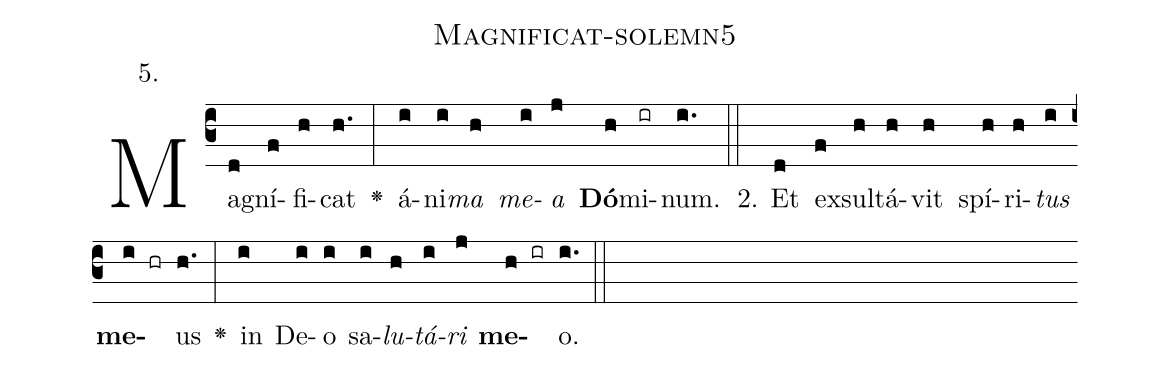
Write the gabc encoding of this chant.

name: Magnificat-solemn5;
annotation: 5.;
%%
(c3)Ma(d)gní(f)fi(h)cat(h.) <v>\greheightstar</v>(:) á(i)ni(i)<i>ma</i>(h) <i>me</i>(i)<i>a</i>(j) <b>Dó</b>(h)mi(ir)num.(i.) (::)
2. Et(d) ex(f)sul(h)tá(h)vit(h) spí(h)ri(h)<i>tus</i>(i) <b>me</b>(i hr)us(h.) <v>\greheightstar</v>(:) in(i) De(i)o(i) sa(i)<i>lu</i>(h)<i>tá</i>(i)<i>ri</i>(j) <b>me</b>(h ir)o.(i.) (::)


%E(i) u(h) o(i) u(j) a(h) e.(i.) (::)
